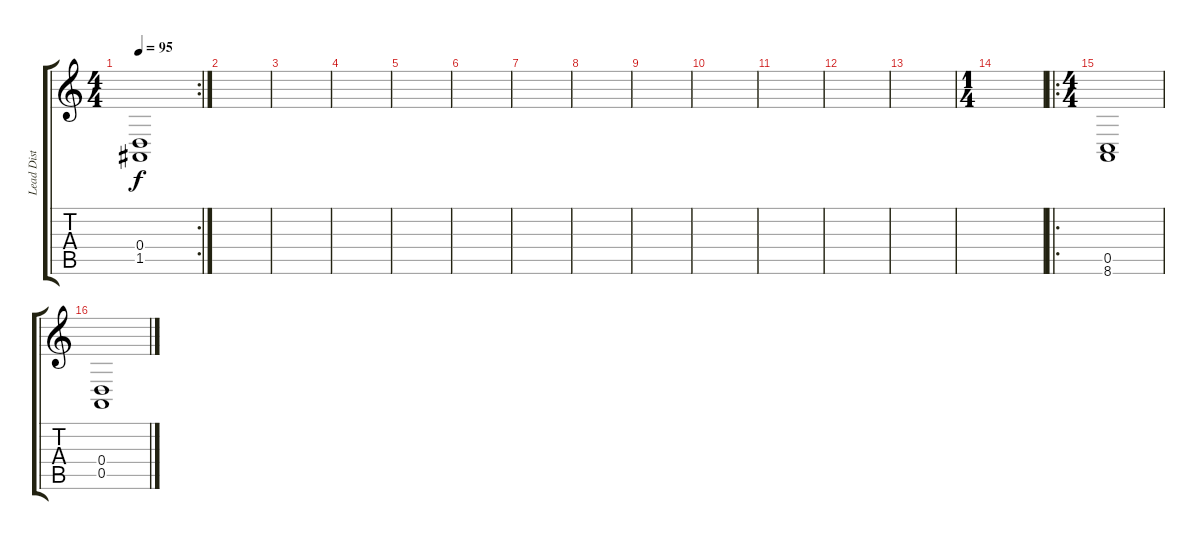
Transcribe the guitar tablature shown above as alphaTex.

\track ("Lead Dist" "Lead Dist") {instrument reedorgan}
\staff {score tabs}
\tuning (E4 B3 G3 D3 A2 E2) {hide}
\rc 2
\ts (4 4)
\tempo 95
\clef g2
\ks c
(0.4 1.5).1{dy f} |
|
|
|
|
|
|
|
|
|
|
|
|
\ts (1 4)
|
\ro
\ts (4 4)
(0.5 8.6).1 |
(0.4 0.5).1
